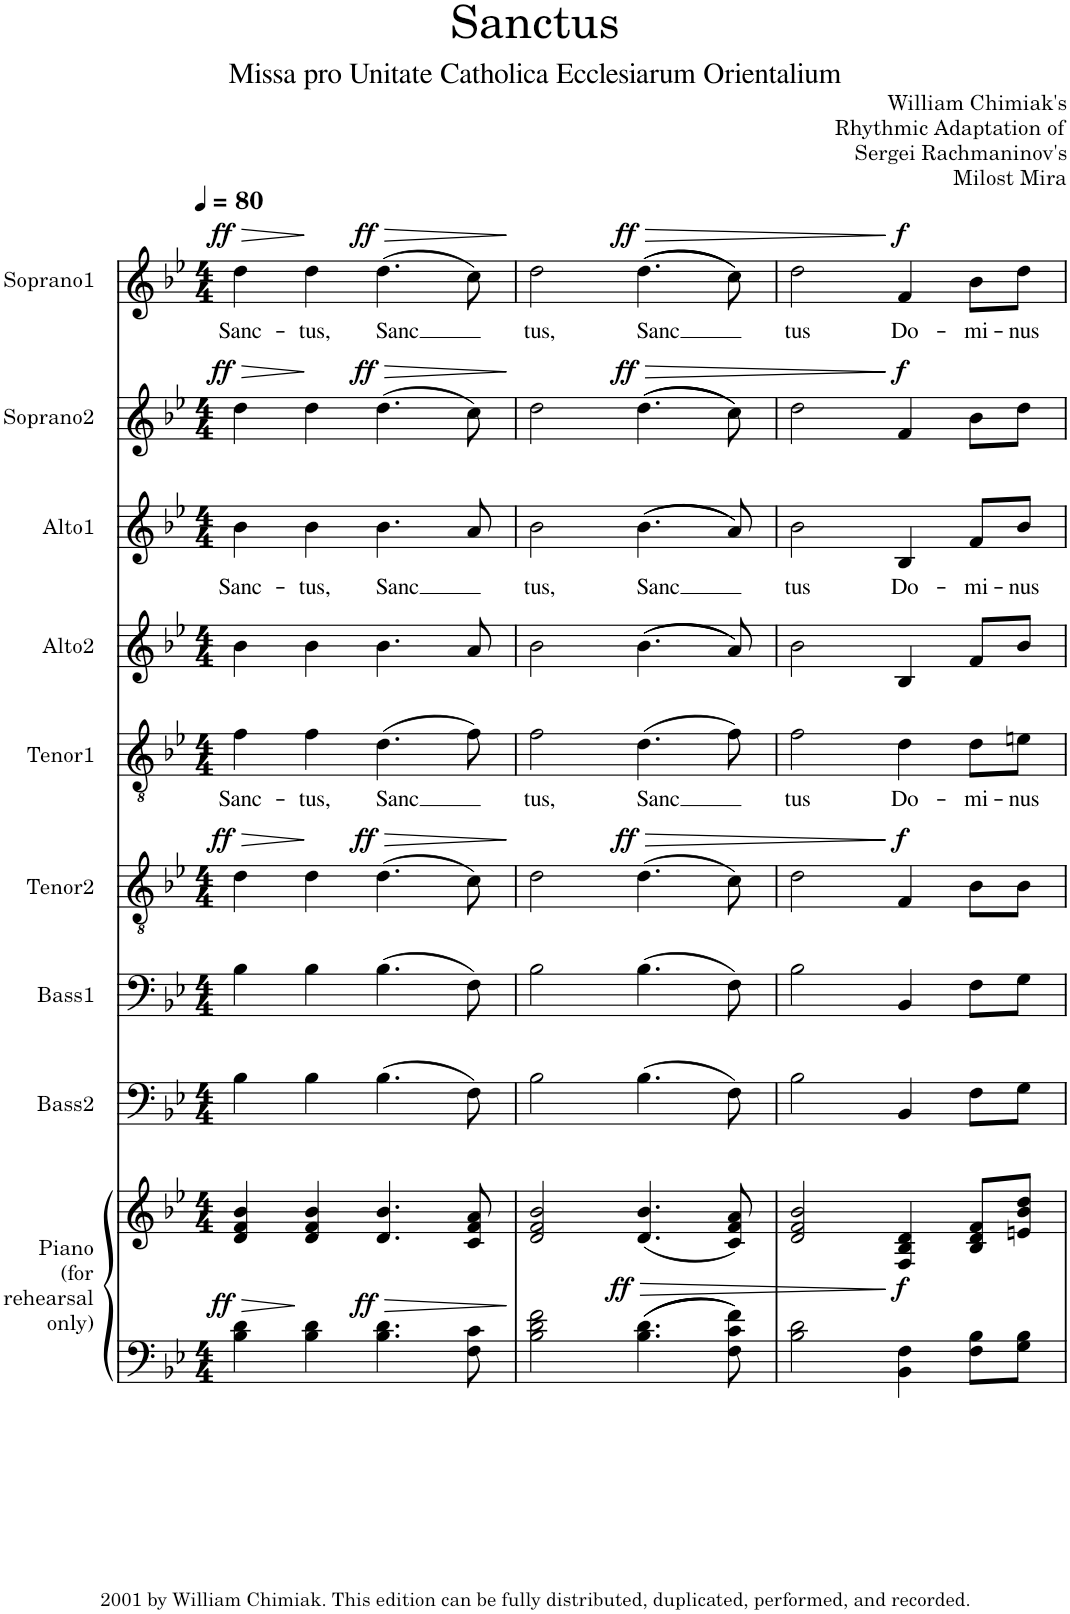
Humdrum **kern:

**kern	**kern	**dynam	**kern	**kern	**kern	**dynam	**kern	**text	**kern	**kern	**text	**kern	**dynam	**kern	**text	**dynam
*part9	*part9	*part9	*part8	*part7	*part6	*part6	*part5	*part5	*part4	*part3	*part3	*part2	*part2	*part1	*part1	*part1
*staff10	*staff9	*staff9/10	*staff8	*staff7	*staff6	*staff6	*staff5	*staff5	*staff4	*staff3	*staff3	*staff2	*staff2	*staff1	*staff1	*staff1
*I"Piano (for rehearsal only)	*	*	*I"Bass2	*I"Bass1	*I"Tenor2	*	*I"Tenor1	*	*I"Alto2	*I"Alto1	*	*I"Soprano2	*	*I"Soprano1	*	*
*I'Pno.	*	*	*I'B2.	*I'B1.	*I'T2.	*	*I'T1.	*	*I'A2.	*I'A1.	*	*I'S2.	*	*I'S1.	*	*
*clefF4	*clefG2	*	*clefF4	*clefF4	*clefGv2	*	*clefGv2	*	*clefG2	*clefG2	*	*clefG2	*	*clefG2	*	*
*k[b-e-]	*k[b-e-]	*	*k[b-e-]	*k[b-e-]	*k[b-e-]	*	*k[b-e-]	*	*k[b-e-]	*k[b-e-]	*	*k[b-e-]	*	*k[b-e-]	*	*
*M4/4	*M4/4	*	*M4/4	*M4/4	*M4/4	*	*M4/4	*	*M4/4	*M4/4	*	*M4/4	*	*M4/4	*	*
*MM80	*MM80	*	*MM80	*MM80	*MM80	*	*MM80	*	*MM80	*MM80	*	*MM80	*	*MM80	*	*
=1	=1	=1	=1	=1	=1	=1	=1	=1	=1	=1	=1	=1	=1	=1	=1	=1
!	!	!LO:DY:a=2	!	!	!	!LO:HP:b	!	!LO:LY:b	!	!	!LO:LY:b	!	!LO:HP:b	!	!LO:LY:b	!LO:HP:b
!	!	!	!	!	!	!LO:DY:n=1:a	!	!	!	!	!	!	!LO:DY:n=1:a	!	!	!LO:DY:n=1:a
4B-\ 4d\	4d/ 4f/ 4b-/	ff	4B-\	4B-\	4d\	> ff	4f\	Sanc-	4b-\	4b-\	Sanc-	4dd\	> ff	4dd\	Sanc-	> ff
!	!	!	!	!	!	!	!	!LO:LY:b	!	!	!LO:LY:b	!	!	!	!LO:LY:b	!
4B-\ 4d\	4d/ 4f/ 4b-/	.	4B-\	4B-\	4d\	]	4f\	-tus,	4b-\	4b-\	-tus,	4dd\	]	4dd\	-tus,	]
!	!	!LO:DY:a=2	!	!	!	!LO:HP:b	!	!LO:LY:b	!	!	!LO:LY:b	!	!LO:HP:b	!	!LO:LY:b	!LO:HP:b
!	!	!	!	!	!	!LO:DY:n=2:a	!	!	!	!	!	!	!LO:DY:n=2:a	!	!	!LO:DY:n=2:a
4.B-\ 4.d\	4.d/ 4.b-/	ff	(4.B-\	(4.B-\	(4.d\	> ff	(4.d\	-Sanc	4.b-\	4.b-\	-Sanc	(4.dd\	> ff	(4.dd\	-Sanc	> ff
8F\ 8c\	8c/ 8f/ 8a/	.	8F\)	8F\)	8c\)	.	8f\)	.	8a/	8a/	.	8cc\)	.	8cc\)	.	.
.	.	.	.	.	.	]	.	.	.	.	.	.	]	.	.	]
=2	=2	=2	=2	=2	=2	=2	=2	=2	=2	=2	=2	=2	=2	=2	=2	=2
!	!	!	!	!	!	!	!	!LO:LY:b	!	!	!LO:LY:b	!	!	!	!LO:LY:b	!
2B-\ 2d\ 2f\	2d/ 2f/ 2b-/	.	2B-\	2B-\	2d\	.	2f\	tus,	2b-\	2b-\	tus,	2dd\	.	2dd\	tus,	.
!	!	!LO:DY:a=2	!	!	!	!LO:HP:b	!	!LO:LY:b	!	!	!LO:LY:b	!	!LO:HP:b	!	!LO:LY:b	!LO:HP:b
!	!	!	!	!	!	!LO:DY:n=1:a	!	!	!	!	!	!	!LO:DY:n=1:a	!	!	!LO:DY:n=1:a
4.B-\ 4.d\	(4.d/ 4.b-/	ff	(4.B-\	(4.B-\	(4.d\	> ff	(4.d\	-Sanc	((4.b-\	((4.b-\	-Sanc	((4.dd\	> ff	((4.dd\	-Sanc	> ff
8F\ 8c\ 8f\	8c/ 8f/ 8a/)	.	8F\)	8F\)	8c\)	.	8f\)	.	8a/))	8a/))	.	8cc\))	.	8cc\))	.	.
=3	=3	=3	=3	=3	=3	=3	=3	=3	=3	=3	=3	=3	=3	=3	=3	=3
!	!	!	!	!	!	!	!	!LO:LY:b	!	!	!LO:LY:b	!	!	!	!LO:LY:b	!
2B-\ 2d\	2d/ 2f/ 2b-/	.	2B-\	2B-\	2d\	.	2f\	tus	2b-\	2b-\	tus	2dd\	.	2dd\	tus	.
!	!	!LO:DY:a=2	!	!	!	!LO:DY:n=1:a	!	!LO:LY:b	!	!	!LO:LY:b	!	!LO:DY:n=1:a	!	!LO:LY:b	!LO:DY:n=1:a
4BB-\ 4F\	4F/ 4B-/ 4d/	f	4BB-/	4BB-/	4F/	] f	4d\	Do-	4B-/	4B-/	Do-	4f/	] f	4f/	Do-	] f
!	!	!	!	!	!	!	!	!LO:LY:b	!	!	!LO:LY:b	!	!	!	!LO:LY:b	!
8F\ 8B-\L	8B-/ 8d/ 8f/L	.	8F\L	8F\L	8B-\L	.	8d\L	-mi-	8f/L	8f/L	-mi-	8b-\L	.	8b-\L	-mi-	.
!	!	!	!	!	!	!	!	!LO:LY:b	!	!	!LO:LY:b	!	!	!	!LO:LY:b	!
8G\ 8B-\J	8en/ 8b-/ 8dd/J	.	8G\J	8G\J	8B-\J	.	8en\J	-nus	8b-/J	8b-/J	-nus	8dd\J	.	8dd\J	-nus	.
=	=	=	=	=	=	=	=	=	=	=	=	=	=	=	=	=
*-	*-	*-	*-	*-	*-	*-	*-	*-	*-	*-	*-	*-	*-	*-	*-	*-
